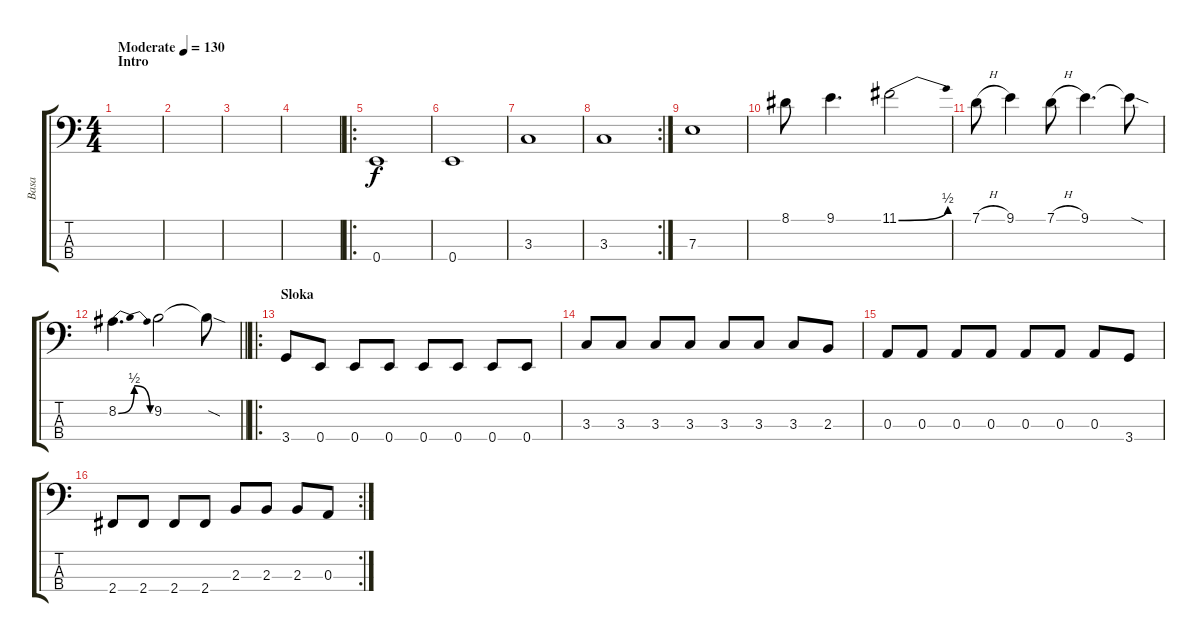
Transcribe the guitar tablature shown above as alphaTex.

\track ("Basa" "Basa") {instrument electricbassfinger}
\staff {score tabs}
\tuning (G2 D2 A1 E1) {hide}
\ts (4 4)
\section ("" "Intro")
\tempo (130 "Moderate")
\clef f4
\ks c
|
|
|
|
\ro
0.4.1 |
0.4.1 |
3.3.1 |
\rc 2
3.3.1 |
7.3.1 |
8.1.8 9.1.4{d} 11.1{be (bend 0 0 60 2)}.2 |
7.1{h}.8 9.1.4 7.1{h}.8 9.1.4{d} 9.1{sod t}.8 |
\barLineRight lightlight
8.2{be (bendrelease 0 0 50 2 50 2 60 0)}.4{d} 9.2.2 9.2{sod t}.8 |
\ro
\section ("" "Sloka")
3.4.8 0.4.8 0.4.8 0.4.8 0.4.8 0.4.8 0.4.8 0.4.8 |
3.3.8 3.3.8 3.3.8 3.3.8 3.3.8 3.3.8 3.3.8 2.3.8 |
0.3.8 0.3.8 0.3.8 0.3.8 0.3.8 0.3.8 0.3.8 3.4.8 |
\rc 2
2.4.8 2.4.8 2.4.8 2.4.8 2.3.8 2.3.8 2.3.8 0.3.8
